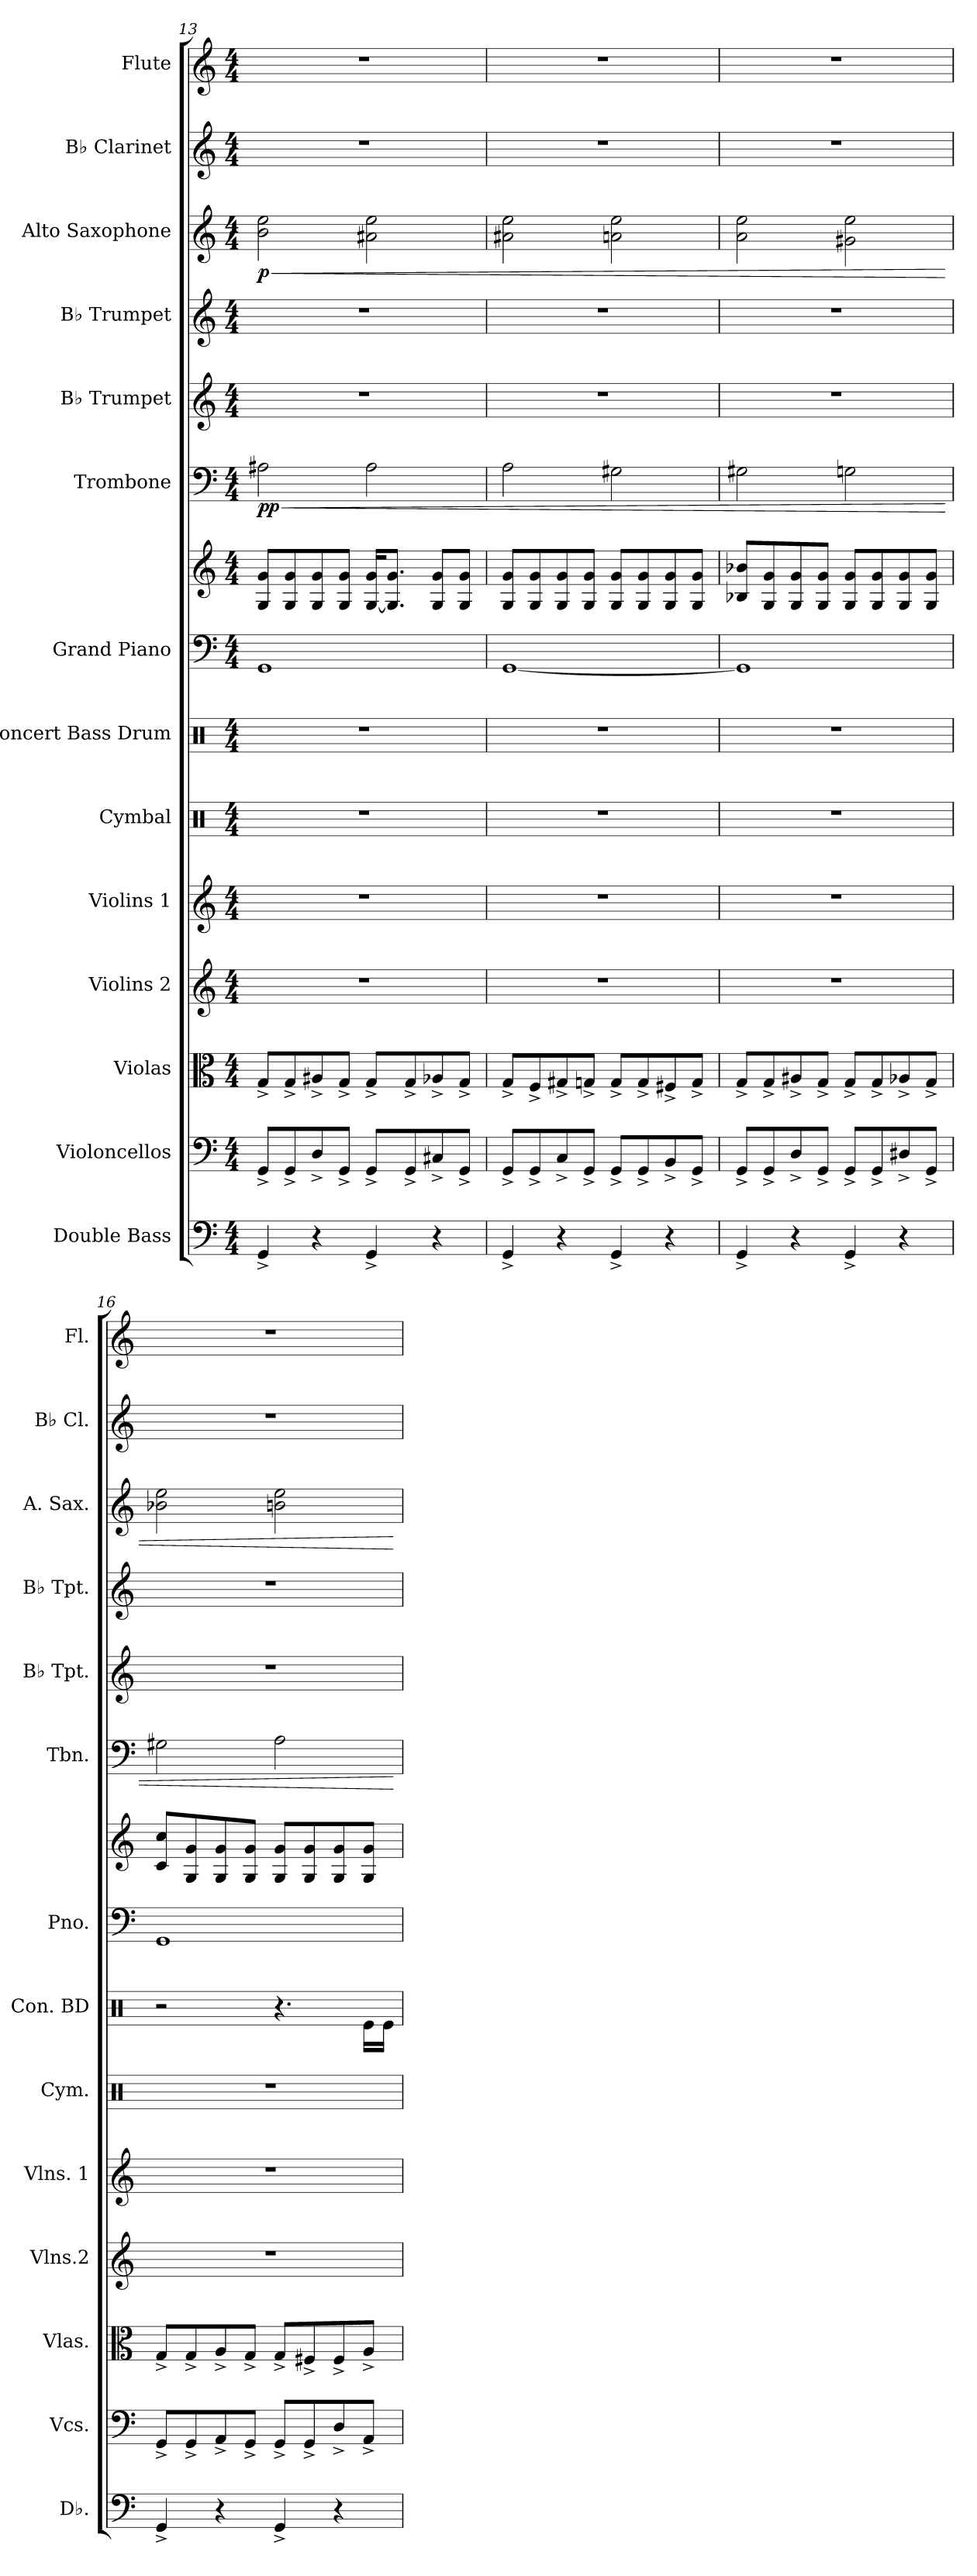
**kern	**kern	**kern	**kern	**kern	**kern	**kern	**kern	**kern	**kern	**dynam	**kern	**kern	**kern	**dynam	**kern	**kern
*part14	*part13	*part12	*part11	*part10	*part9	*part8	*part7	*part7	*part6	*part6	*part5	*part4	*part3	*part3	*part2	*part1
*staff15	*staff14	*staff13	*staff12	*staff11	*staff10	*staff9	*staff8	*staff7	*staff6	*staff6	*staff5	*staff4	*staff3	*staff3	*staff2	*staff1
*I"Double Bass	*I"Violoncellos	*I"Violas	*I"Violins 2	*I"Violins 1	*I"Cymbal	*I"Concert Bass Drum	*I"Grand Piano	*	*I"Trombone	*	*I"B♭ Trumpet	*I"B♭ Trumpet	*I"Alto Saxophone	*	*I"B♭ Clarinet	*I"Flute
*I'Db.	*I'Vcs.	*I'Vlas.	*I'Vlns.2	*I'Vlns. 1	*I'Cym.	*I'Con. BD	*I'Pno.	*	*I'Tbn.	*	*I'B♭ Tpt.	*I'B♭ Tpt.	*I'A. Sax.	*	*I'B♭ Cl.	*I'Fl.
*clefF4	*clefF4	*clefC3	*clefG2	*clefG2	*clefX	*clefX	*clefF4	*clefG2	*clefF4	*	*clefG2	*clefG2	*clefG2	*	*clefG2	*clefG2
*ITrd7c12	*	*	*	*	*	*	*	*	*	*	*ITrd1c2	*ITrd1c2	*ITrd5c9	*	*ITrd1c2	*
*k[]	*k[]	*k[]	*k[]	*k[]	*k[]	*k[]	*k[]	*k[]	*k[]	*	*k[b-e-]	*k[b-e-]	*k[b-e-a-]	*	*k[b-e-]	*k[]
*M4/4	*M4/4	*M4/4	*M4/4	*M4/4	*M4/4	*M4/4	*M4/4	*M4/4	*M4/4	*	*M4/4	*M4/4	*M4/4	*	*M4/4	*M4/4
=13	=13	=13	=13	=13	=13	=13	=13	=13	=13	=13	=13	=13	=13	=13	=13	=13
!	!	!	!	!	!	!	!	!	!	!LO:HP:b	!	!	!	!LO:HP:b	!	!
!	!	!	!	!	!	!	!	!	!	!LO:DY:n=1:b	!	!	!	!LO:DY:n=1:b	!	!
4GGG^/	8GG^/L	8G^/L	1r	1r	1r	1r	1GG	8G/ 8g/L	2A#X\	< pp	1r	1r	2d\ 2g\	< p	1r	1r
.	8GG^/	8G^/	.	.	.	.	.	8G/ 8g/	.	.	.	.	.	.	.	.
4r	8D^/	8A#X^/	.	.	.	.	.	8G/ 8g/	.	.	.	.	.	.	.	.
.	8GG^/J	8G^/J	.	.	.	.	.	8G/ 8g/J	.	.	.	.	.	.	.	.
4GGG^/	8GG^/L	8G^/L	.	.	.	.	.	[16G/ 16g/KL	2A#\	.	.	.	2c#X\ 2g\	.	.	.
.	.	.	.	.	.	.	.	8.G/] 8.g/J	.	.	.	.	.	.	.	.
.	8GG^/	8G^/	.	.	.	.	.	.	.	.	.	.	.	.	.	.
4r	8C#X^/	8A-X^/	.	.	.	.	.	8G/ 8g/L	.	.	.	.	.	.	.	.
.	8GG^/J	8G^/J	.	.	.	.	.	8G/ 8g/J	.	.	.	.	.	.	.	.
!!LO:PB:g=z
=14	=14	=14	=14	=14	=14	=14	=14	=14	=14	=14	=14	=14	=14	=14	=14	=14
4GGG^/	8GG^/L	8G^/L	1r	1r	1r	1r	[1GG	8G/ 8g/L	2A\	.	1r	1r	2c#X\ 2g\	.	1r	1r
.	8GG^/	8F^/	.	.	.	.	.	8G/ 8g/	.	.	.	.	.	.	.	.
4r	8C^/	8G#X^/	.	.	.	.	.	8G/ 8g/	.	.	.	.	.	.	.	.
.	8GG^/J	8Gn^/J	.	.	.	.	.	8G/ 8g/J	.	.	.	.	.	.	.	.
4GGG^/	8GG^/L	8G^/L	.	.	.	.	.	8G/ 8g/L	2G#X\	.	.	.	2cn\ 2g\	.	.	.
.	8GG^/	8G^/	.	.	.	.	.	8G/ 8g/	.	.	.	.	.	.	.	.
4r	8BB^/	8F#X^/	.	.	.	.	.	8G/ 8g/	.	.	.	.	.	.	.	.
.	8GG^/J	8G^/J	.	.	.	.	.	8G/ 8g/J	.	.	.	.	.	.	.	.
=15	=15	=15	=15	=15	=15	=15	=15	=15	=15	=15	=15	=15	=15	=15	=15	=15
4GGG^/	8GG^/L	8G^/L	1r	1r	1r	1r	1GG]	8B-X/ 8b-X/L	2G#X\	.	1r	1r	2c\ 2g\	.	1r	1r
.	8GG^/	8G^/	.	.	.	.	.	8G/ 8g/	.	.	.	.	.	.	.	.
4r	8D^/	8A#X^/	.	.	.	.	.	8G/ 8g/	.	.	.	.	.	.	.	.
.	8GG^/J	8G^/J	.	.	.	.	.	8G/ 8g/J	.	.	.	.	.	.	.	.
4GGG^/	8GG^/L	8G^/L	.	.	.	.	.	8G/ 8g/L	2Gn\	.	.	.	2Bn\ 2g\	.	.	.
.	8GG^/	8G^/	.	.	.	.	.	8G/ 8g/	.	.	.	.	.	.	.	.
4r	8D#X^/	8A-X^/	.	.	.	.	.	8G/ 8g/	.	.	.	.	.	.	.	.
.	8GG^/J	8G^/J	.	.	.	.	.	8G/ 8g/J	.	.	.	.	.	.	.	.
=16	=16	=16	=16	=16	=16	=16	=16	=16	=16	=16	=16	=16	=16	=16	=16	=16
4GGG^/	8GG^/L	8G^/L	1r	1r	1r	2r	1GG	8c/ 8cc/L	2G#X\	.	1r	1r	2d-X\ 2g\	.	1r	1r
.	8GG^/	8G^/	.	.	.	.	.	8G/ 8g/	.	.	.	.	.	.	.	.
4r	8AA^/	8A^/	.	.	.	.	.	8G/ 8g/	.	.	.	.	.	.	.	.
.	8GG^/J	8G^/J	.	.	.	.	.	8G/ 8g/J	.	.	.	.	.	.	.	.
4GGG^/	8GG^/L	8G^/L	.	.	.	4.r	.	8G/ 8g/L	2A\	.	.	.	2dn\ 2g\	.	.	.
.	8GG^/	8F#X^/	.	.	.	.	.	8G/ 8g/	.	.	.	.	.	.	.	.
4r	8D^/	8F#^/	.	.	.	.	.	8G/ 8g/	.	.	.	.	.	.	.	.
.	8AA^/J	8A^/J	.	.	.	16Re\LL	.	8G/ 8g/J	.	.	.	.	.	.	.	.
.	.	.	.	.	.	16Re\JJ	.	.	.	.	.	.	.	.	.	.
.	.	.	.	.	.	.	.	.	.	[	.	.	.	[	.	.
=	=	=	=	=	=	=	=	=	=	=	=	=	=	=	=	=
*-	*-	*-	*-	*-	*-	*-	*-	*-	*-	*-	*-	*-	*-	*-	*-	*-
